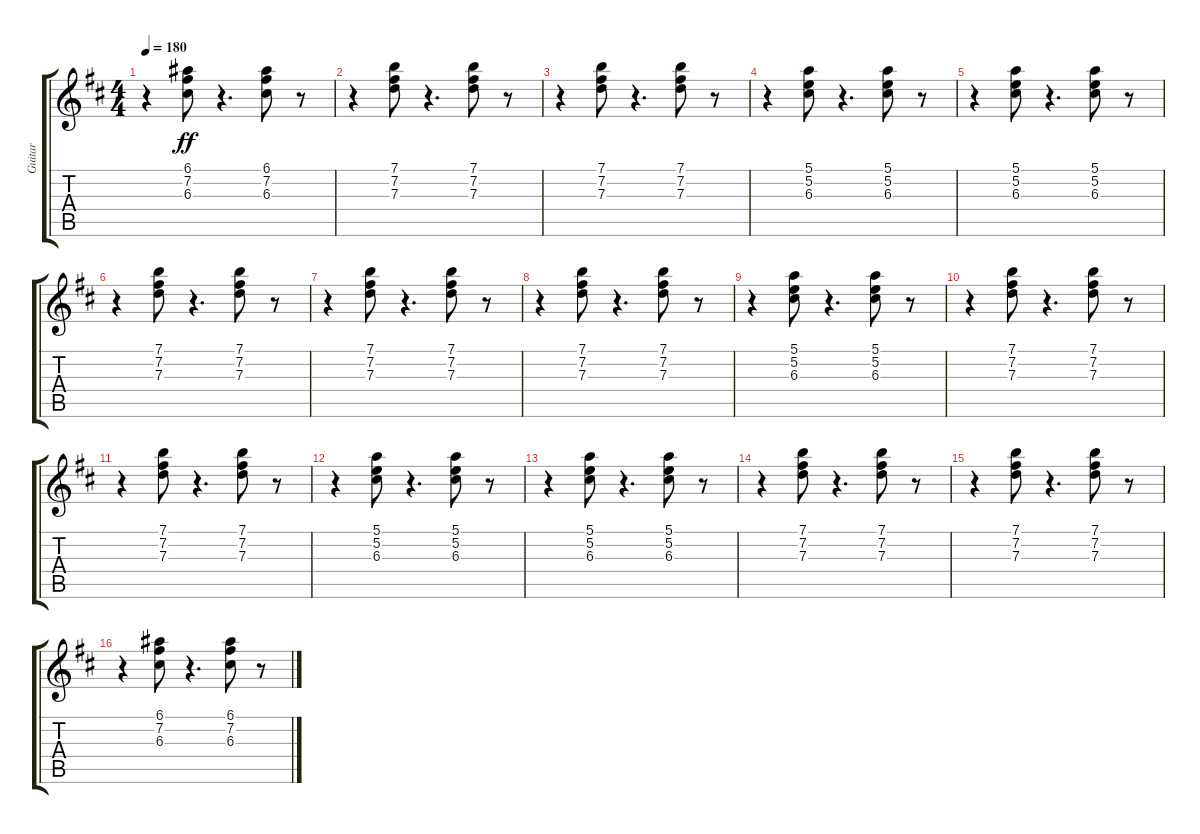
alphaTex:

\track ("Guitar" "Guitar") {instrument electricguitarclean}
\staff {score tabs}
\tuning (E4 B3 G3 D3 A2 E2) {hide}
\ts (4 4)
\tempo 180
\clef g2
\ks bminor
r.4{dy ff} (6.1 7.2 6.3).8 r.4{d} (6.1 7.2 6.3).8 r.8 |
r.4 (7.1 7.2 7.3).8 r.4{d} (7.1 7.2 7.3).8 r.8 |
r.4 (7.1 7.2 7.3).8 r.4{d} (7.1 7.2 7.3).8 r.8 |
r.4 (5.1 5.2 6.3).8 r.4{d} (5.1 5.2 6.3).8 r.8 |
r.4 (5.1 5.2 6.3).8 r.4{d} (5.1 5.2 6.3).8 r.8 |
r.4 (7.1 7.2 7.3).8 r.4{d} (7.1 7.2 7.3).8 r.8 |
r.4 (7.1 7.2 7.3).8 r.4{d} (7.1 7.2 7.3).8 r.8 |
r.4 (7.1 7.2 7.3).8 r.4{d} (7.1 7.2 7.3).8 r.8 |
r.4 (5.1 5.2 6.3).8 r.4{d} (5.1 5.2 6.3).8 r.8 |
r.4 (7.1 7.2 7.3).8 r.4{d} (7.1 7.2 7.3).8 r.8 |
r.4 (7.1 7.2 7.3).8 r.4{d} (7.1 7.2 7.3).8 r.8 |
r.4 (5.1 5.2 6.3).8 r.4{d} (5.1 5.2 6.3).8 r.8 |
r.4 (5.1 5.2 6.3).8 r.4{d} (5.1 5.2 6.3).8 r.8 |
r.4 (7.1 7.2 7.3).8 r.4{d} (7.1 7.2 7.3).8 r.8 |
r.4 (7.1 7.2 7.3).8 r.4{d} (7.1 7.2 7.3).8 r.8 |
r.4 (6.1 7.2 6.3).8 r.4{d} (6.1 7.2 6.3).8 r.8
